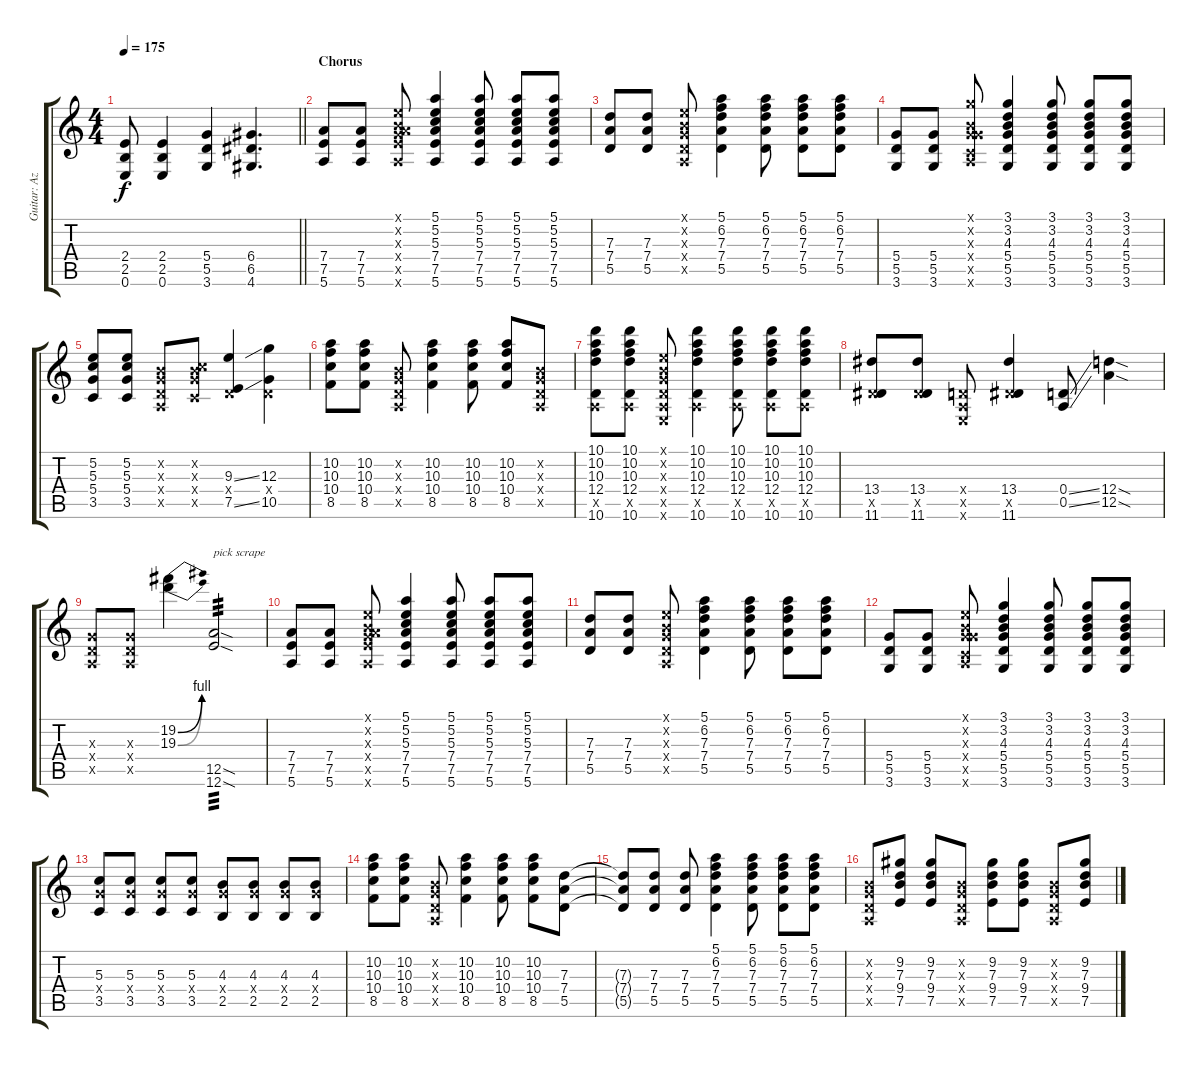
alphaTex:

\track ("Guitar: Azusa" "Guitar: Az") {instrument distortionguitar}
\staff {score tabs}
\tuning (E4 B3 G3 D3 A2 E2) {hide}
\ts (4 4)
\tempo 175
\clef g2
\barLineRight lightlight
\ks c
(2.4{t} 2.5{t} 0.6{t}).8{dy f} (2.4 2.5 0.6).4 (5.4 5.5 3.6).4 (6.4 6.5 4.6).4{d} |
\section ("" "Chorus")
(7.4 7.5 5.6).8 (7.4 7.5 5.6).8 (0.1{x} 0.2{x} 0.3{x} 7.4{x} 7.5{x} 5.6{x}).8 (5.1 5.2 5.3 7.4 7.5 5.6).4 (5.1 5.2 5.3 7.4 7.5 5.6).8 (5.1 5.2 5.3 7.4 7.5 5.6).8 (5.1 5.2 5.3 7.4 7.5 5.6).8 |
(7.3 7.4 5.5).8 (7.3 7.4 5.5).8 (0.1{x} 0.2{x} 0.3{x} 0.4{x} 0.5{x}).8 (5.1 6.2 7.3 7.4 5.5).4 (5.1 6.2 7.3 7.4 5.5).8 (5.1 6.2 7.3 7.4 5.5).8 (5.1 6.2 7.3 7.4 5.5).8 |
(5.4 5.5 3.6).8 (5.4 5.5 3.6).8 (3.1{x} 0.2{x} 0.3{x} 5.4{x} 3.5{x} 5.6{x}).8 (3.1 3.2 4.3 5.4 5.5 3.6).4 (3.1 3.2 4.3 5.4 5.5 3.6).8 (3.1 3.2 4.3 5.4 5.5 3.6).8 (3.1 3.2 4.3 5.4 5.5 3.6).8 |
(5.2 5.3 5.4 3.5).8 (5.2 5.3 5.4 3.5).8 (0.2{x} 0.3{x} 0.4{x} 0.5{x}).8 (0.2{x} 5.3{x} 5.4{x} 3.5{x}).8 (9.3{ss} 0.4{x} 7.5{ss}).4 (12.3 0.4{x} 10.5).4 |
(10.2 10.3 10.4 8.5).8 (10.2 10.3 10.4 8.5).8 (0.2{x} 0.3{x} 0.4{x} 0.5{x}).8 (10.2 10.3 10.4 8.5).4 (10.2 10.3 10.4 8.5).8 (10.2 10.3 10.4 8.5).8 (0.2{x} 0.3{x} 0.4{x} 0.5{x}).8 |
(10.1 10.2 10.3 12.4 0.5{x} 10.6).8 (10.1 10.2 10.3 12.4 0.5{x} 10.6).8 (0.1{x} 0.2{x} 0.3{x} 0.4{x} 0.5{x} 0.6{x}).8 (10.1 10.2 10.3 12.4 0.5{x} 10.6).4 (10.1 10.2 10.3 12.4 0.5{x} 10.6).8 (10.1 10.2 10.3 12.4 0.5{x} 10.6).8 (10.1 10.2 10.3 12.4 0.5{x} 10.6).8 |
(13.4 6.5{x} 11.6).8 (13.4 6.5{x} 11.6).8 (0.4{x} 0.5{x} 0.6{x}).8 (13.4 6.5{x} 11.6).4 (0.4{ss} 0.5{ss}).8 (12.4{sod} 12.5{sod}).4 |
(0.3{x} 0.4{x} 0.5{x}).8 (0.3{x} 0.4{x} 0.5{x}).8 (19.2{be (bend 0 0 60 4)} 19.3{be (bend 0 0 60 4)}).4 (12.5{sod} 12.6{sod}).2{txt "pick scrape" tp 3} |
(7.4 7.5 5.6).8 (7.4 7.5 5.6).8 (0.1{x} 0.2{x} 0.3{x} 7.4{x} 7.5{x} 5.6{x}).8 (5.1 5.2 5.3 7.4 7.5 5.6).4 (5.1 5.2 5.3 7.4 7.5 5.6).8 (5.1 5.2 5.3 7.4 7.5 5.6).8 (5.1 5.2 5.3 7.4 7.5 5.6).8 |
(7.3 7.4 5.5).8 (7.3 7.4 5.5).8 (0.1{x} 0.2{x} 0.3{x} 0.4{x} 0.5{x}).8 (5.1 6.2 7.3 7.4 5.5).4 (5.1 6.2 7.3 7.4 5.5).8 (5.1 6.2 7.3 7.4 5.5).8 (5.1 6.2 7.3 7.4 5.5).8 |
(5.4 5.5 3.6).8 (5.4 5.5 3.6).8 (0.1{x} 0.2{x} 0.3{x} 5.4{x} 3.5{x} 5.6{x}).8 (3.1 3.2 4.3 5.4 5.5 3.6).4 (3.1 3.2 4.3 5.4 5.5 3.6).8 (3.1 3.2 4.3 5.4 5.5 3.6).8 (3.1 3.2 4.3 5.4 5.5 3.6).8 |
(5.3 5.4{x} 3.5).8 (5.3 5.4{x} 3.5).8 (5.3 5.4{x} 3.5).8 (5.3 5.4{x} 3.5).8 (4.3 5.4{x} 2.5).8 (4.3 5.4{x} 2.5).8 (4.3 5.4{x} 2.5).8 (4.3 5.4{x} 2.5).8 |
(10.2 10.3 10.4 8.5).8 (10.2 10.3 10.4 8.5).8 (0.2{x} 0.3{x} 0.4{x} 0.5{x}).8 (10.2 10.3 10.4 8.5).4 (10.2 10.3 10.4 8.5).8 (10.2 10.3 10.4 8.5).8 (7.3 7.4 5.5).8 |
(7.3{t} 7.4{t} 5.5{t}).8 (7.3 7.4 5.5).8 (7.3 7.4 5.5).8 (5.1 6.2 7.3 7.4 5.5).4 (5.1 6.2 7.3 7.4 5.5).8 (5.1 6.2 7.3 7.4 5.5).8 (5.1 6.2 7.3 7.4 5.5).8 |
(0.2{x} 0.3{x} 0.4{x} 0.5{x}).8 (9.2 7.3 9.4 7.5).8 (9.2 7.3 9.4 7.5).8 (0.2{x} 0.3{x} 0.4{x} 0.5{x}).8 (9.2 7.3 9.4 7.5).8 (9.2 7.3 9.4 7.5).8 (0.2{x} 0.3{x} 0.4{x} 0.5{x}).8 (9.2 7.3 9.4 7.5).8
